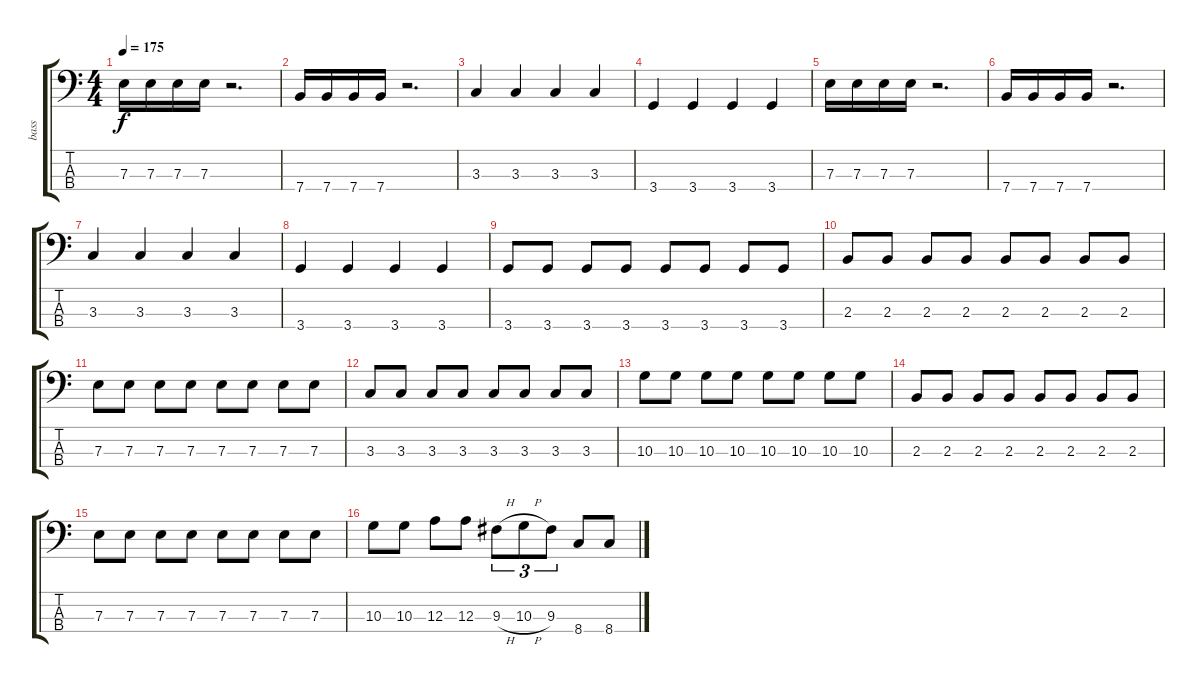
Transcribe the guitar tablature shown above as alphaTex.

\track ("bass" "bass") {instrument electricbassfinger}
\staff {score tabs}
\tuning (G2 D2 A1 E1) {hide}
\ts (4 4)
\tempo 175
\clef f4
\ks c
7.3.16{dy f} 7.3.16 7.3.16 7.3.16 r.2{d} |
7.4.16 7.4.16 7.4.16 7.4.16 r.2{d} |
3.3.4 3.3.4 3.3.4 3.3.4 |
3.4.4 3.4.4 3.4.4 3.4.4 |
7.3.16 7.3.16 7.3.16 7.3.16 r.2{d} |
7.4.16 7.4.16 7.4.16 7.4.16 r.2{d} |
3.3.4 3.3.4 3.3.4 3.3.4 |
3.4.4 3.4.4 3.4.4 3.4.4 |
3.4.8 3.4.8 3.4.8 3.4.8 3.4.8 3.4.8 3.4.8 3.4.8 |
2.3.8 2.3.8 2.3.8 2.3.8 2.3.8 2.3.8 2.3.8 2.3.8 |
7.3.8 7.3.8 7.3.8 7.3.8 7.3.8 7.3.8 7.3.8 7.3.8 |
3.3.8 3.3.8 3.3.8 3.3.8 3.3.8 3.3.8 3.3.8 3.3.8 |
10.3.8 10.3.8 10.3.8 10.3.8 10.3.8 10.3.8 10.3.8 10.3.8 |
2.3.8 2.3.8 2.3.8 2.3.8 2.3.8 2.3.8 2.3.8 2.3.8 |
7.3.8 7.3.8 7.3.8 7.3.8 7.3.8 7.3.8 7.3.8 7.3.8 |
10.3.8 10.3.8 12.3.8 12.3.8 9.3{h}.8{tu (3 2)} 10.3{h}.8{tu (3 2)} 9.3.8{tu (3 2)} 8.4.8 8.4.8
